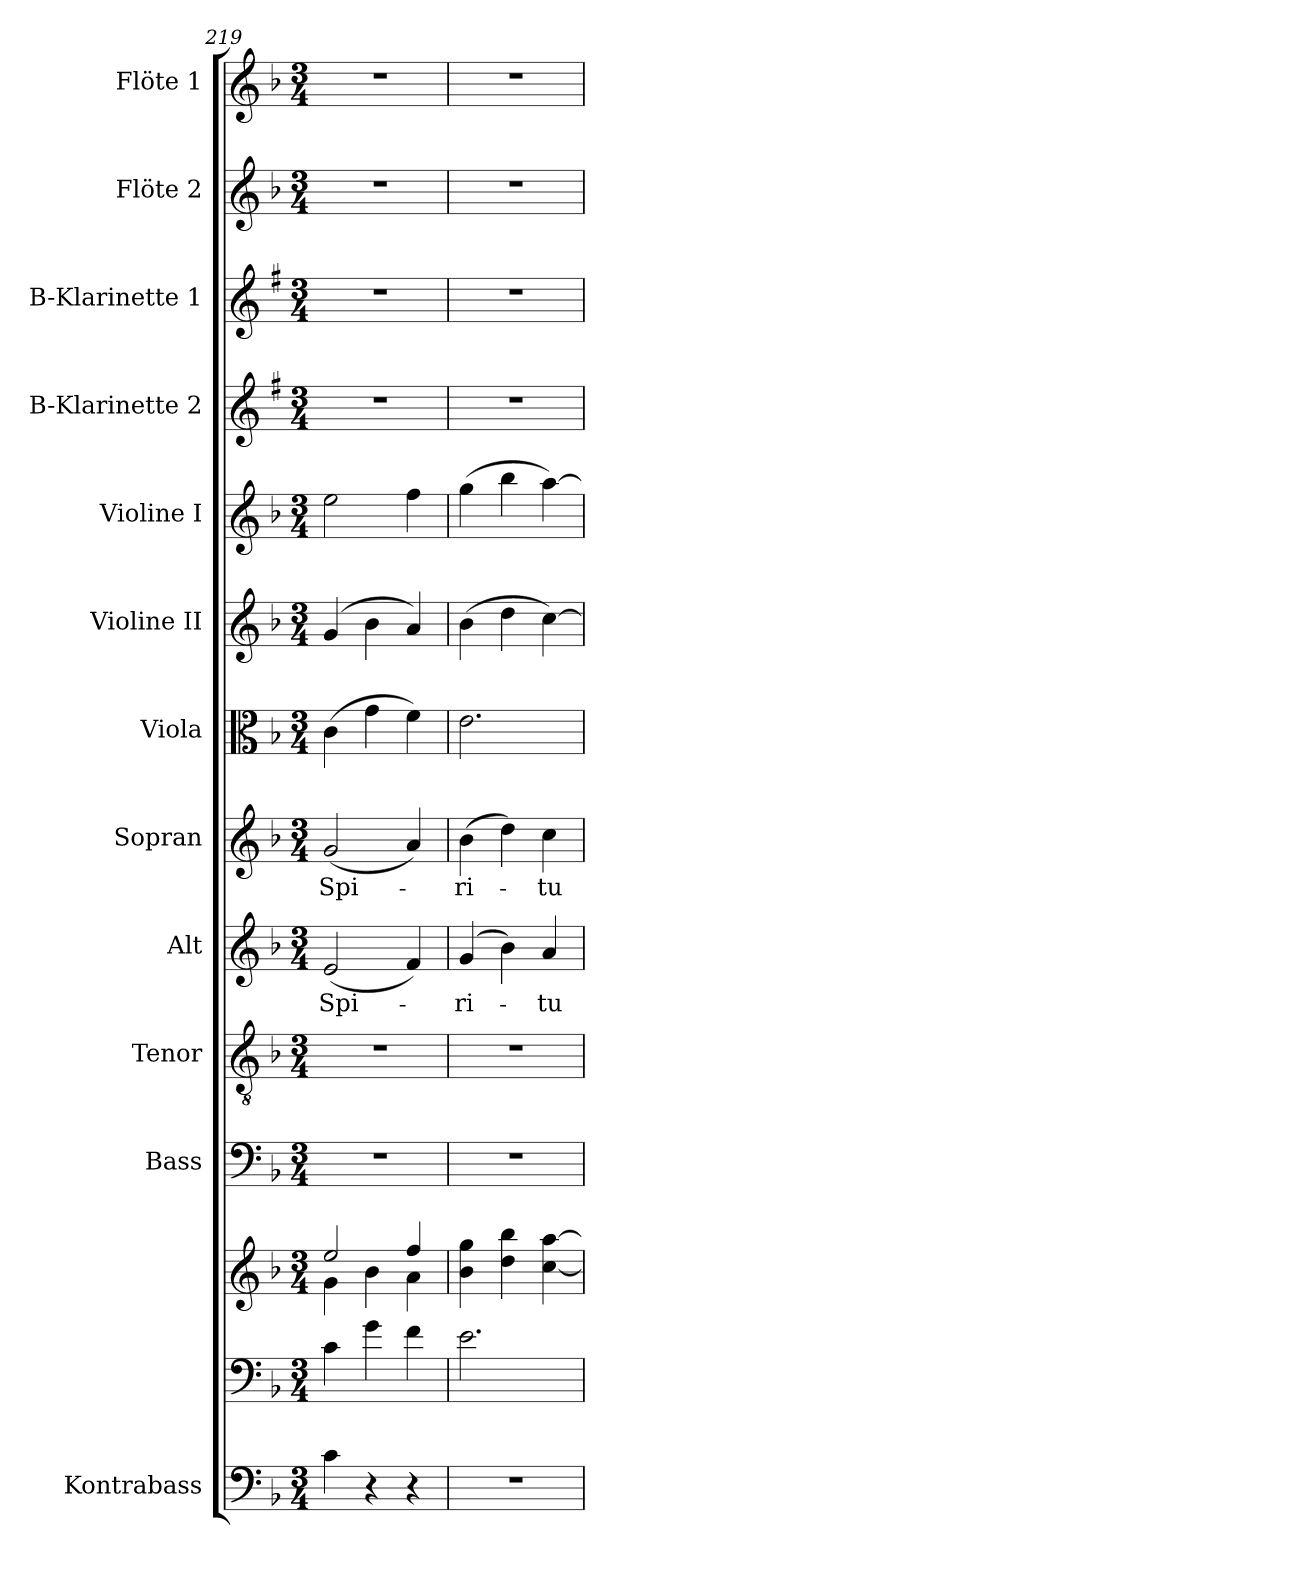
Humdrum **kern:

**kern	**kern	**kern	**kern	**kern	**kern	**text	**kern	**text	**kern	**kern	**kern	**kern	**kern	**kern	**kern
*part13	*part12	*part12	*part11	*part10	*part9	*part9	*part8	*part8	*part7	*part6	*part5	*part4	*part3	*part2	*part1
*staff14	*staff13	*staff12	*staff11	*staff10	*staff9	*staff9	*staff8	*staff8	*staff7	*staff6	*staff5	*staff4	*staff3	*staff2	*staff1
*I"Kontrabass	*	*	*I"Bass	*I"Tenor	*I"Alt	*	*I"Sopran	*	*I"Viola	*I"Violine II	*I"Violine I	*I"B-Klarinette 2	*I"B-Klarinette 1	*I"Flöte 2	*I"Flöte 1
*I'Kb.	*	*	*I'B.	*I'T.	*I'A.	*	*I'S.	*	*I'Vla.	*I'Vl. II	*I'Vl. I	*I'B Kl. 2	*I'B Kl. 1	*I'Fl. 2	*I'Fl. 1
!!LO:PB:g=z
*clefF4	*clefF4	*clefG2	*clefF4	*clefGv2	*clefG2	*	*clefG2	*	*clefC3	*clefG2	*clefG2	*clefG2	*clefG2	*clefG2	*clefG2
*ITrd7c12	*	*	*	*	*	*	*	*	*	*	*	*ITrd1c2	*ITrd1c2	*	*
*k[b-]	*k[b-]	*k[b-]	*k[b-]	*k[b-]	*k[b-]	*	*k[b-]	*	*k[b-]	*k[b-]	*k[b-]	*k[b-]	*k[b-]	*k[b-]	*k[b-]
*F:	*F:	*F:	*F:	*F:	*F:	*	*F:	*	*F:	*F:	*F:	*F:	*F:	*F:	*F:
*M3/4	*M3/4	*M3/4	*M3/4	*M3/4	*M3/4	*	*M3/4	*	*M3/4	*M3/4	*M3/4	*M3/4	*M3/4	*M3/4	*M3/4
=219	=219	=219	=219	=219	=219	=219	=219	=219	=219	=219	=219	=219	=219	=219	=219
*	*	*^	*	*	*	*	*	*	*	*	*	*	*	*	*
!	!	!	!	!	!	!	!LO:LY:b	!	!LO:LY:b	!	!	!	!	!	!	!
4C\	4c\	2ee/	4g\	2.r	2.r	(<2e/	Spi-	(<2g/	Spi-	(>4c\	(4g/	2ee\	2.r	2.r	2.r	2.r
4r	4g\	.	4b-\	.	.	.	.	.	.	4g\	4b-\	.	.	.	.	.
4r	4f\	4ff/	4a\	.	.	4f/)	.	4a/)	.	4f\)	4a/)	4ff\	.	.	.	.
=220	=220	=220	=220	=220	=220	=220	=220	=220	=220	=220	=220	=220	=220	=220	=220	=220
!	!	!	!	!	!	!	!LO:LY:b	!	!LO:LY:b	!	!	!	!	!	!	!
*	*	*v	*v	*	*	*	*	*	*	*	*	*	*	*	*	*
2.r	2.e\	4b-\ 4gg\	2.r	2.r	(4g/	-ri-	(>4b-\	-ri-	2.e\	(>4b-\	(>4gg\	2.r	2.r	2.r	2.r
.	.	4dd\ 4bb-\	.	.	4b-\)	.	4dd\)	.	.	4dd\	4bb-\	.	.	.	.
!	!	!	!	!	!	!LO:LY:b	!	!LO:LY:b	!	!	!	!	!	!	!
.	.	[4cc\ [4aa\	.	.	4a/	-tu	4cc\	-tu	.	[4cc\)	[4aa\)	.	.	.	.
=	=	=	=	=	=	=	=	=	=	=	=	=	=	=	=
*-	*-	*-	*-	*-	*-	*-	*-	*-	*-	*-	*-	*-	*-	*-	*-
